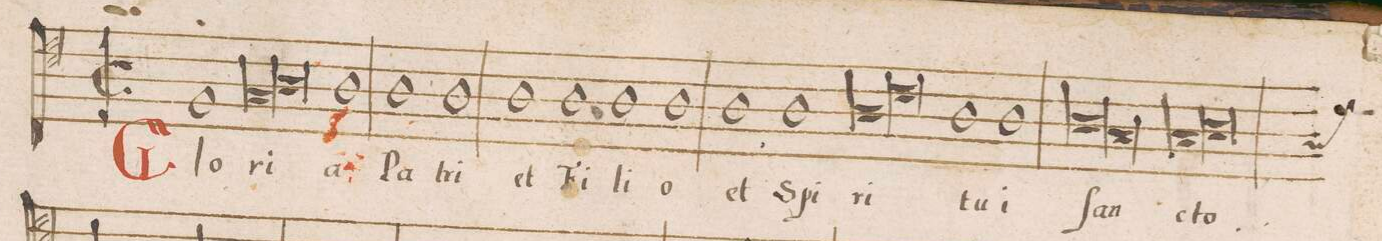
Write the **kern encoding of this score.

**kern	**text
*I""TENOR	*
*clefC4	*
*k[]	*
*met(C|)	*
*M2/1	*
1F	Glo-
*lig	*
1G	-ri-
=53-	=53-
1A	.
*Xlig	*
1A	-a
=54-	=54-
1A	Pa-
1A	-tri
=55-	=55-
1A	et
1A	Fi-
=56-	=56-
1A	-li-
1A	-o
=57-	=57-
1A	et
1A	Spi-
=58-	=58-
*lig	*
1A	-ri-
1c	.
*Xlig	*
=59-	=59-
1A	-tu-
1A	-i
=60-	=60-
*lig	*
1A	ſan-
1G	.
*Xlig	*
=61-	=61-
*lig	*
1G	-cto
*custos:G	*
1A	.
*Xlig	*
=62-	=62-
*-	*-
